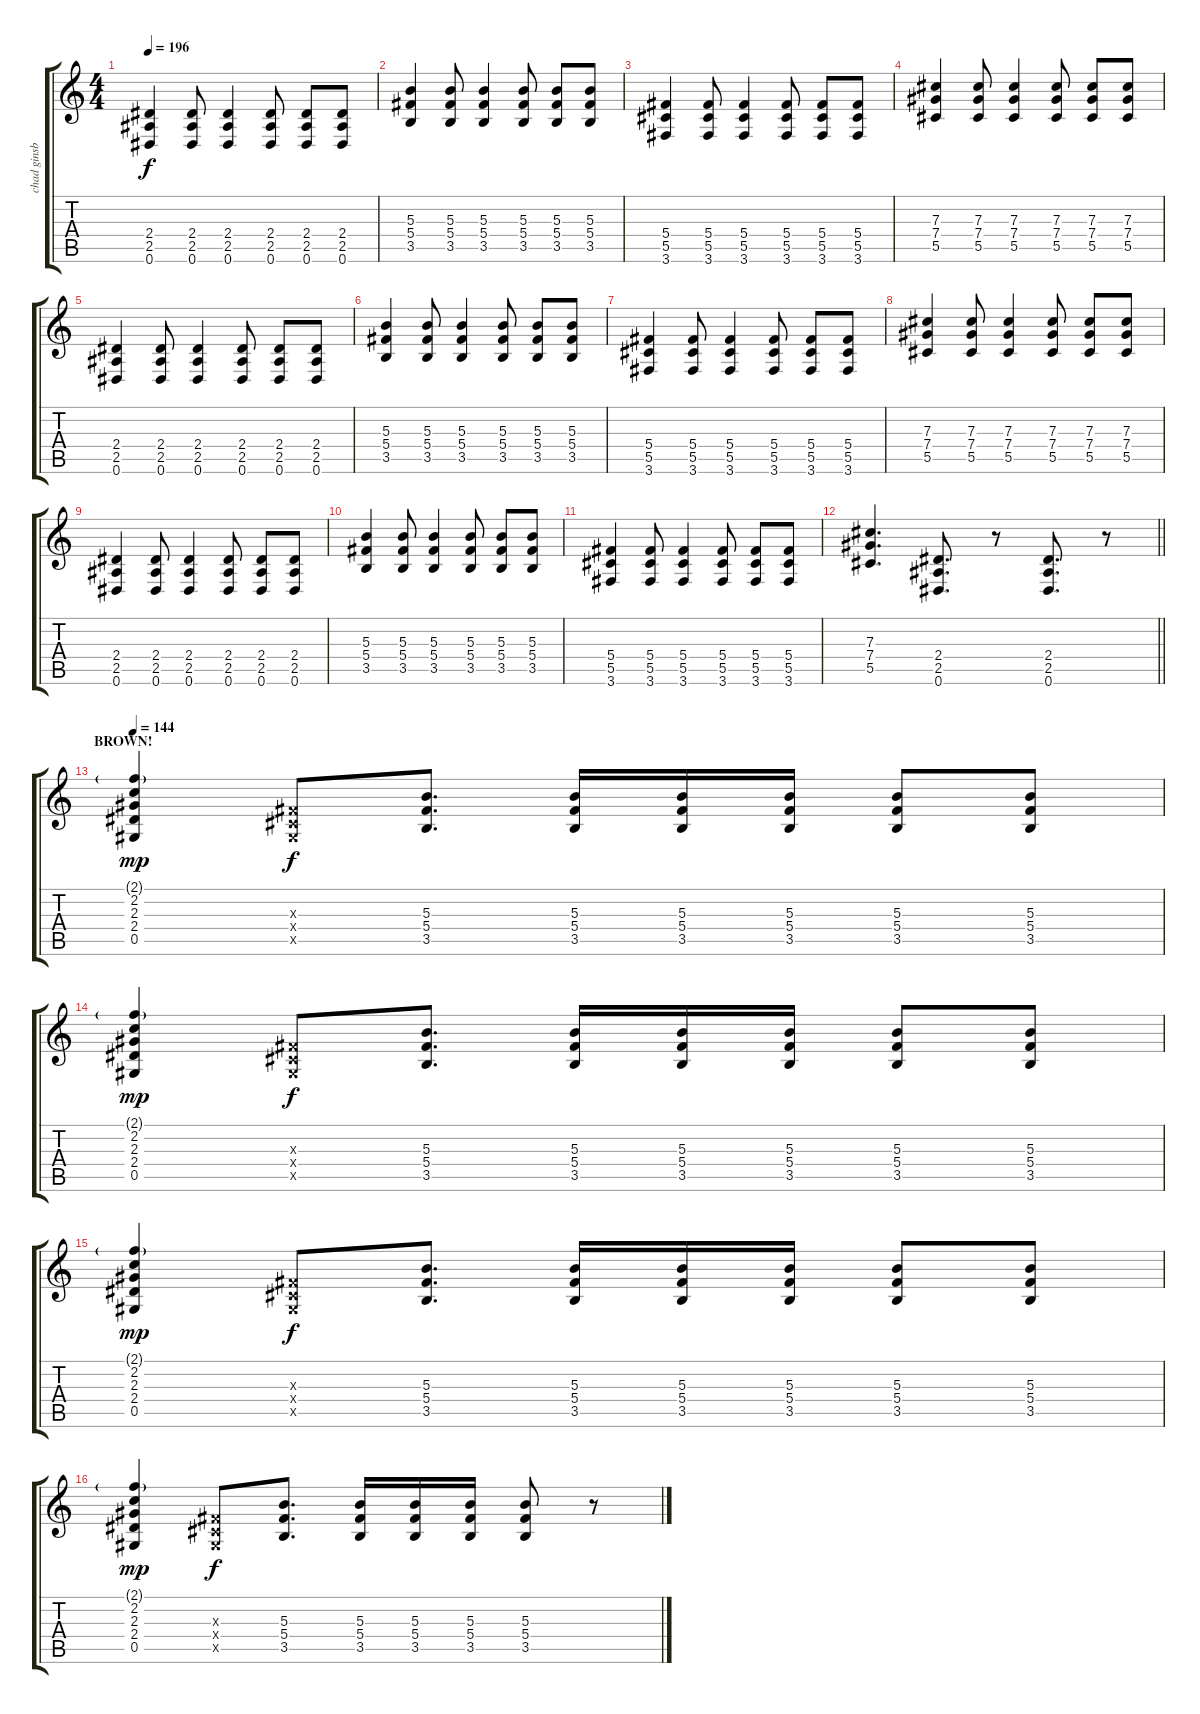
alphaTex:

\track ("chad ginsburg" "chad ginsb") {instrument distortionguitar}
\staff {score tabs}
\tuning (Eb4 Bb3 Gb3 Db3 Ab2 Eb2) {hide}
\ts (4 4)
\tempo 196
\clef g2
\ks c
(2.4 2.5 0.6).4{dy f} (2.4 2.5 0.6).8 (2.4 2.5 0.6).4 (2.4 2.5 0.6).8 (2.4 2.5 0.6).8 (2.4 2.5 0.6).8 |
(5.3 5.4 3.5).4 (5.3 5.4 3.5).8 (5.3 5.4 3.5).4 (5.3 5.4 3.5).8 (5.3 5.4 3.5).8 (5.3 5.4 3.5).8 |
(5.4 5.5 3.6).4 (5.4 5.5 3.6).8 (5.4 5.5 3.6).4 (5.4 5.5 3.6).8 (5.4 5.5 3.6).8 (5.4 5.5 3.6).8 |
(7.3 7.4 5.5).4 (7.3 7.4 5.5).8 (7.3 7.4 5.5).4 (7.3 7.4 5.5).8 (7.3 7.4 5.5).8 (7.3 7.4 5.5).8 |
(2.4 2.5 0.6).4 (2.4 2.5 0.6).8 (2.4 2.5 0.6).4 (2.4 2.5 0.6).8 (2.4 2.5 0.6).8 (2.4 2.5 0.6).8 |
(5.3 5.4 3.5).4 (5.3 5.4 3.5).8 (5.3 5.4 3.5).4 (5.3 5.4 3.5).8 (5.3 5.4 3.5).8 (5.3 5.4 3.5).8 |
(5.4 5.5 3.6).4 (5.4 5.5 3.6).8 (5.4 5.5 3.6).4 (5.4 5.5 3.6).8 (5.4 5.5 3.6).8 (5.4 5.5 3.6).8 |
(7.3 7.4 5.5).4 (7.3 7.4 5.5).8 (7.3 7.4 5.5).4 (7.3 7.4 5.5).8 (7.3 7.4 5.5).8 (7.3 7.4 5.5).8 |
(2.4 2.5 0.6).4 (2.4 2.5 0.6).8 (2.4 2.5 0.6).4 (2.4 2.5 0.6).8 (2.4 2.5 0.6).8 (2.4 2.5 0.6).8 |
(5.3 5.4 3.5).4 (5.3 5.4 3.5).8 (5.3 5.4 3.5).4 (5.3 5.4 3.5).8 (5.3 5.4 3.5).8 (5.3 5.4 3.5).8 |
(5.4 5.5 3.6).4 (5.4 5.5 3.6).8 (5.4 5.5 3.6).4 (5.4 5.5 3.6).8 (5.4 5.5 3.6).8 (5.4 5.5 3.6).8 |
\barLineRight lightlight
(7.3 7.4 5.5).4{d} (2.4 2.5 0.6).8{d} r.8 (2.4 2.5 0.6).8{d} r.8 |
\section ("" "BROWN!")
\tempo 144
(2.1{g} 2.2 2.3 2.4 0.5).4{dy mp} (0.3{x} 0.4{x} 0.5{x}).8{dy f} (5.3 5.4 3.5).8{d} (5.3 5.4 3.5).16 (5.3 5.4 3.5).16 (5.3 5.4 3.5).16 (5.3 5.4 3.5).8 (5.3 5.4 3.5).8 |
(2.1{g} 2.2 2.3 2.4 0.5).4{dy mp} (0.3{x} 0.4{x} 0.5{x}).8{dy f} (5.3 5.4 3.5).8{d} (5.3 5.4 3.5).16 (5.3 5.4 3.5).16 (5.3 5.4 3.5).16 (5.3 5.4 3.5).8 (5.3 5.4 3.5).8 |
(2.1{g} 2.2 2.3 2.4 0.5).4{dy mp} (0.3{x} 0.4{x} 0.5{x}).8{dy f} (5.3 5.4 3.5).8{d} (5.3 5.4 3.5).16 (5.3 5.4 3.5).16 (5.3 5.4 3.5).16 (5.3 5.4 3.5).8 (5.3 5.4 3.5).8 |
(2.1{g} 2.2 2.3 2.4 0.5).4{dy mp} (0.3{x} 0.4{x} 0.5{x}).8{dy f} (5.3 5.4 3.5).8{d} (5.3 5.4 3.5).16 (5.3 5.4 3.5).16 (5.3 5.4 3.5).16 (5.3 5.4 3.5).8 r.8
